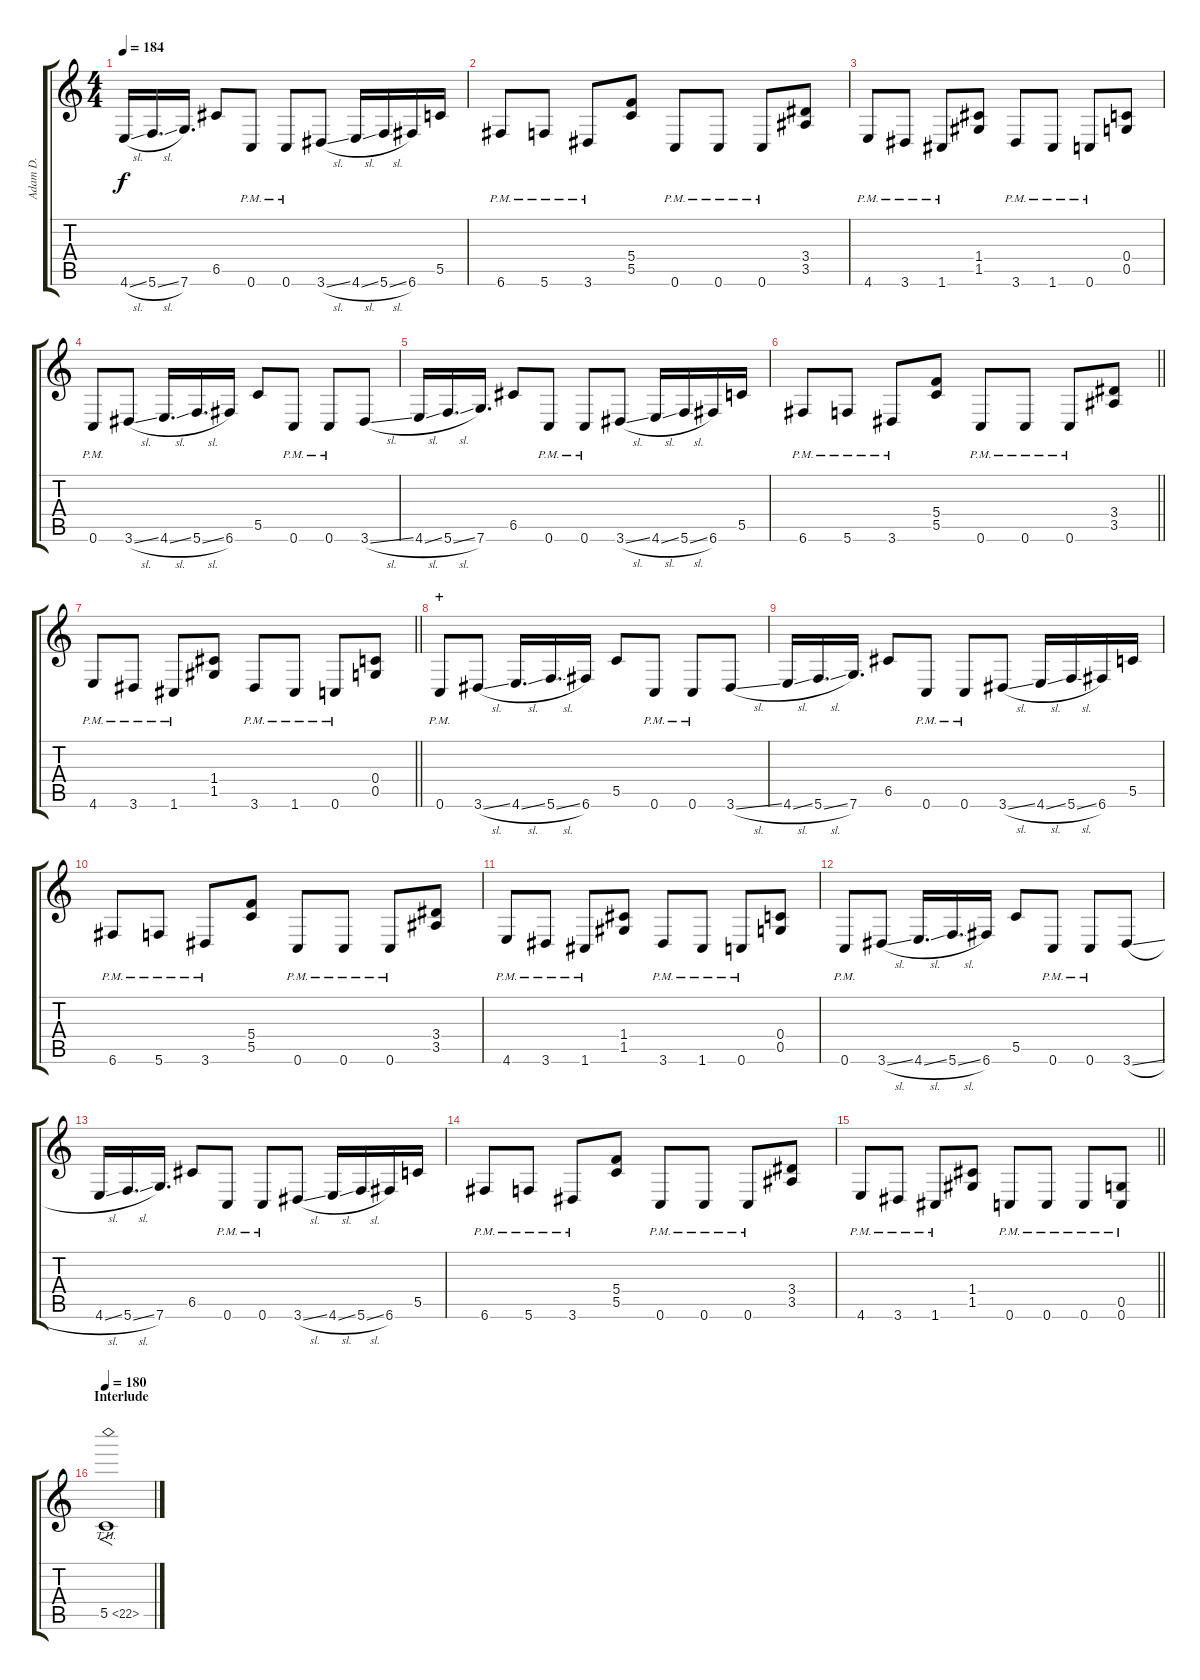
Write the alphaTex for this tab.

\track ("Adam D." "Adam D.") {instrument distortionguitar}
\staff {score tabs}
\tuning (D4 A3 F3 C3 G2 C2) {hide}
\ts (4 4)
\tempo 184
\clef g2
\ks c
4.6{sl}.16{dy f} 5.6{sl}.16{d} 7.6.16{d} 6.5.8 0.6{pm}.8 0.6{pm}.8 3.6{sl}.8 4.6{sl}.16 5.6{sl}.16 6.6.16 5.5.16 |
6.6{pm}.8 5.6{pm}.8 3.6{pm}.8 (5.4 5.5).8 0.6{pm}.8 0.6{pm}.8 0.6{pm}.8 (3.4 3.5).8 |
4.6{pm}.8 3.6{pm}.8 1.6{pm}.8 (1.4 1.5).8 3.6{pm}.8 1.6{pm}.8 0.6{pm}.8 (0.4 0.5).8 |
0.6{pm}.8 3.6{sl}.8 4.6{sl}.16{d} 5.6{sl}.16{d} 6.6.16 5.5.8 0.6{pm}.8 0.6{pm}.8 3.6{sl}.8 |
4.6{sl}.16 5.6{sl}.16{d} 7.6.16{d} 6.5.8 0.6{pm}.8 0.6{pm}.8 3.6{sl}.8 4.6{sl}.16 5.6{sl}.16 6.6.16 5.5.16 |
\barLineRight lightlight
6.6{pm}.8 5.6{pm}.8 3.6{pm}.8 (5.4 5.5).8 0.6{pm}.8 0.6{pm}.8 0.6{pm}.8 (3.4 3.5).8 |
\barLineRight lightlight
4.6{pm}.8 3.6{pm}.8 1.6{pm}.8 (1.4 1.5).8 3.6{pm}.8 1.6{pm}.8 0.6{pm}.8 (0.4 0.5).8 |
\section ("" "+")
0.6{pm}.8 3.6{sl}.8 4.6{sl}.16{d} 5.6{sl}.16{d} 6.6.16 5.5.8 0.6{pm}.8 0.6{pm}.8 3.6{sl}.8 |
4.6{sl}.16 5.6{sl}.16{d} 7.6.16{d} 6.5.8 0.6{pm}.8 0.6{pm}.8 3.6{sl}.8 4.6{sl}.16 5.6{sl}.16 6.6.16 5.5.16 |
6.6{pm}.8 5.6{pm}.8 3.6{pm}.8 (5.4 5.5).8 0.6{pm}.8 0.6{pm}.8 0.6{pm}.8 (3.4 3.5).8 |
4.6{pm}.8 3.6{pm}.8 1.6{pm}.8 (1.4 1.5).8 3.6{pm}.8 1.6{pm}.8 0.6{pm}.8 (0.4 0.5).8 |
0.6{pm}.8 3.6{sl}.8 4.6{sl}.16{d} 5.6{sl}.16{d} 6.6.16 5.5.8 0.6{pm}.8 0.6{pm}.8 3.6{sl}.8 |
4.6{sl}.16 5.6{sl}.16{d} 7.6.16{d} 6.5.8 0.6{pm}.8 0.6{pm}.8 3.6{sl}.8 4.6{sl}.16 5.6{sl}.16 6.6.16 5.5.16 |
6.6{pm}.8 5.6{pm}.8 3.6{pm}.8 (5.4 5.5).8 0.6{pm}.8 0.6{pm}.8 0.6{pm}.8 (3.4 3.5).8 |
\barLineRight lightlight
4.6{pm}.8 3.6{pm}.8 1.6{pm}.8 (1.4 1.5).8 0.6{pm}.8 0.6{pm}.8 0.6{pm}.8 (0.5 0.6{pm}).8 |
\section ("" "Interlude")
\tempo 180
5.5{th 17}.1{f volume 6}
